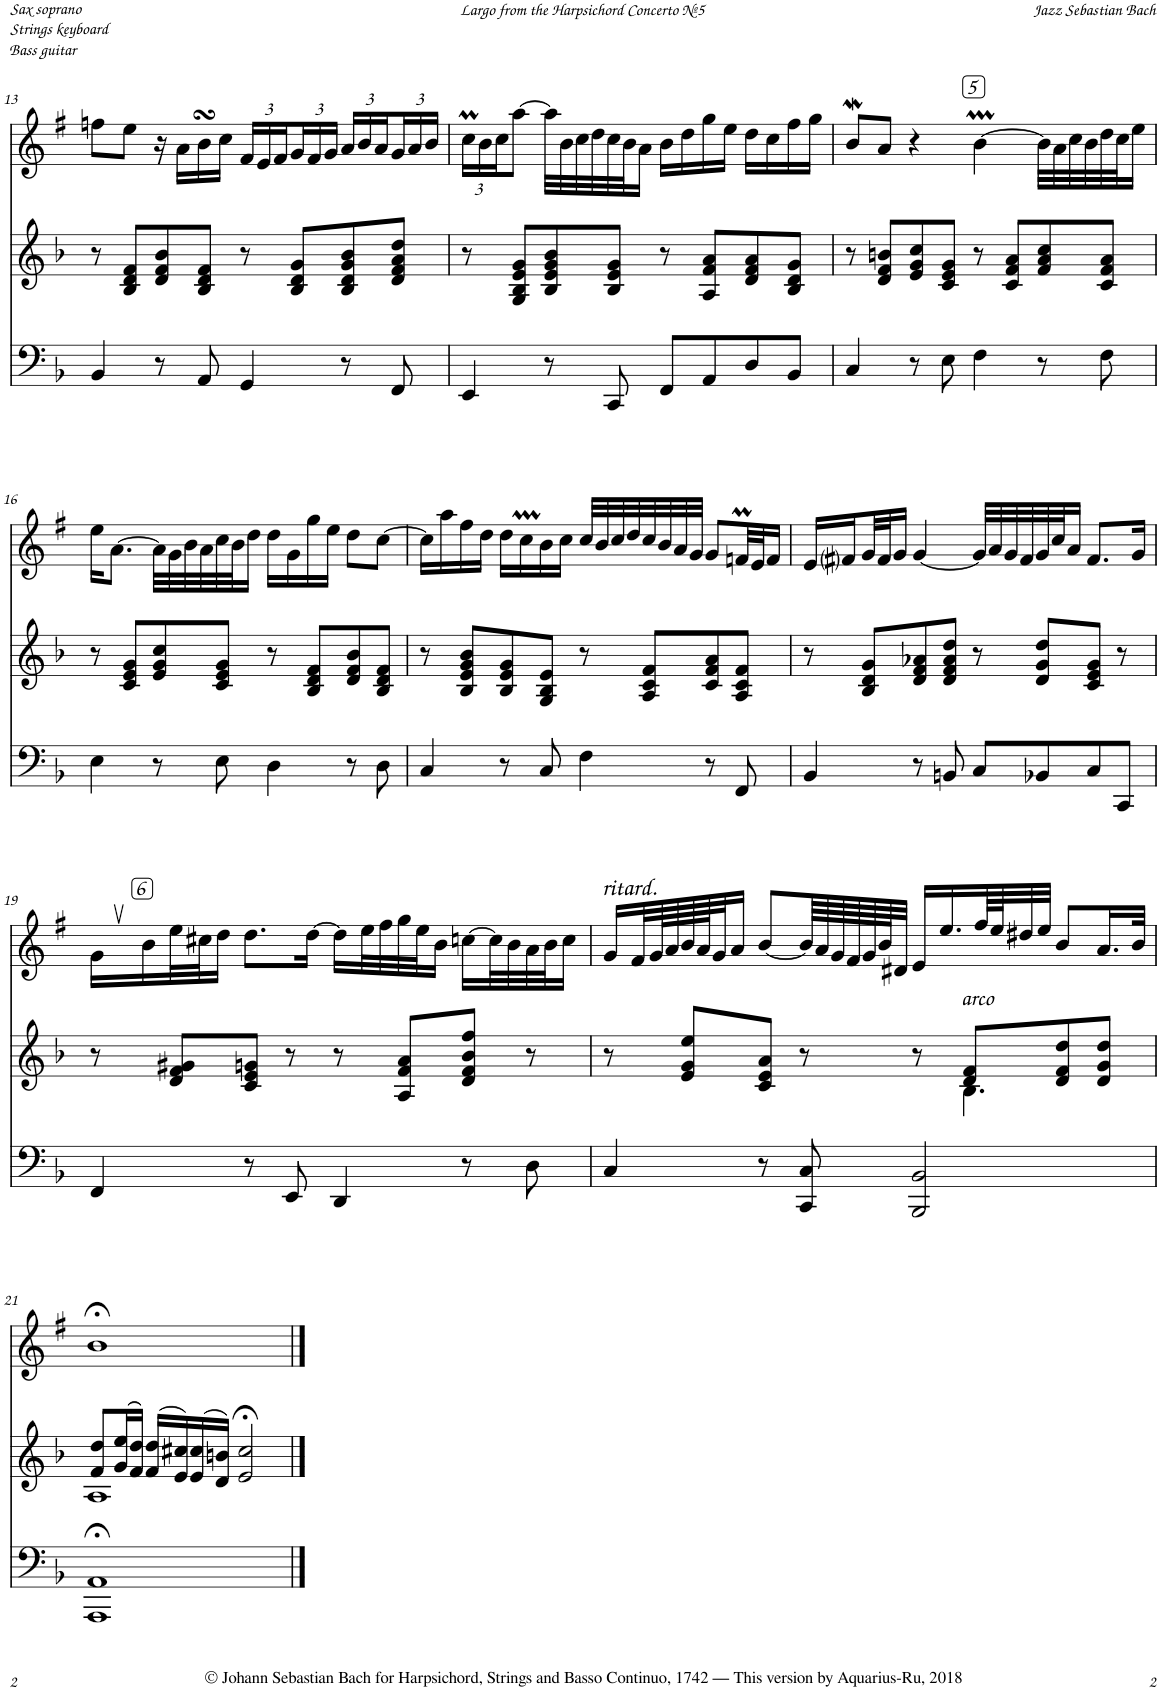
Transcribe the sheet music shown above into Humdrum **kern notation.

**kern	**kern	**kern
*part3	*part2	*part1
*staff3	*staff2	*staff1
*I"Bass guitar	*I"Strings keyboard	*I"Saxophone soprano
*I'Gtr	*I'Str	*
!!LO:PB:g=z
*clefF4	*clefG2	*clefG2
*	*	*ITrd1c2
*k[b-]	*k[b-]	*k[f#]
*M4/4	*M4/4	*M4/4
*met(c)	*met(c)	*met(c)
=13	=13	=13
4BB-/	8r	8ffn\L
.	8B-/ 8d/ 8f/L	8ee\J
8r	8d/ 8f/ 8b-/	16r
.	.	16a\LL
8AA/	8B-/ 8d/ 8f/J	16bsSsS\
.	.	16cc\JJ
*	*	*Xbrackettup
4GG/	8r	24f#/LL
.	.	24e/
.	.	24f#/
.	8B-/ 8d/ 8g/L	24g/
.	.	24f#/
.	.	24g/JJ
8r	8B-/ 8d/ 8g/ 8b-/	24a/LL
.	.	24b/
.	.	24a/
8FF/	8d/ 8f/ 8a/ 8dd/J	24g/
.	.	24a/
.	.	24b/JJ
=14	=14	=14
4EE/	8r	24ccM\LL
.	.	24b\
.	.	24cc\J
.	8G/ 8B-/ 8e/ 8g/L	[8aa\J
8r	8B-/ 8e/ 8g/ 8b-/	32aa\LLL]
.	.	32b\
.	.	32cc\
.	.	32dd\
8CC/	8B-/ 8e/ 8g/J	32cc\
.	.	32b\J
.	.	16a\JJ
8FF/L	8r	16b\LL
.	.	16dd\
8AA/	8A/ 8f/ 8a/L	16gg\
.	.	16ee\JJ
8D/	8d/ 8f/ 8a/	16dd\LL
.	.	16cc\
8BB-/J	8B-/ 8d/ 8g/J	16ff#\
.	.	16gg\JJ
!!LO:REH:place=s1:a:cj:t=5:qo=2
=15	=15	=15
4C/	8r	8bW/L
.	8d/ 8f/ 8bn/L	8a/J
8r	8e/ 8g/ 8cc/	4r
8E\	8c/ 8e/ 8g/J	.
4F\	8r	[4bm\
.	8c/ 8f/ 8a/L	.
8r	8f/ 8a/ 8cc/	32b\LLL]
.	.	32a\
.	.	32cc\
.	.	32b\
8F\	8c/ 8f/ 8a/J	32dd\
.	.	32cc\J
.	.	16ee\JJ
!!LO:LB:g=z
=16	=16	=16
4E\	8r	16ee\KL
.	.	[8.a\J
.	8c/ 8e/ 8g/L	.
8r	8e/ 8g/ 8cc/	32a\LLL]
.	.	32g\
.	.	32b\
.	.	32a\
8E\	8c/ 8e/ 8g/J	32cc\
.	.	32b\J
.	.	16dd\JJ
4D\	8r	16dd\LL
.	.	16g\
.	8B-/ 8d/ 8f/L	16gg\
.	.	16ee\JJ
8r	8d/ 8f/ 8b-/	8dd\L
8D\	8B-/ 8d/ 8f/J	[8cc\J
=17	=17	=17
4C/	8r	16cc\LL]
.	.	16aa\
.	8B-/ 8e/ 8g/ 8b-/L	16ff#\
.	.	16dd\JJ
8r	8B-/ 8e/ 8g/	16dd\LL
.	.	16ccM\
8C/	8G/ 8B-/ 8e/J	16b\
.	.	16cc\JJ
4F\	8r	32cc/LLL
.	.	32b/
.	.	32cc/
.	.	32dd/
.	8A/ 8c/ 8f/L	32cc/
.	.	32b/
.	.	32a/
.	.	32g/JJJ
8r	8c/ 8f/ 8a/	8g/L
8FF/	8A/ 8c/ 8f/J	32fnM/LL
.	.	32e/J
.	.	16f/JJ
=18	=18	=18
4BB-/	8r	16e/LL
.	.	16f#i/
.	8B-/ 8d/ 8g/L	32g/L
.	.	32f#/J
.	.	16g/JJ
8r	8d/ 8f/ 8a-X/	[4g/
8BBn/	8d/ 8f/ 8a-/ 8dd/J	.
8C/L	8r	32g/LLL]
.	.	32a/
.	.	32g/
.	.	32f#/
8BB-X/	8d/ 8g/ 8dd/L	32g/
.	.	32cc/J
.	.	16a/JJ
8C/	8c/ 8e/ 8g/J	8.f#/L
8CC/J	8r	.
.	.	16g/Jk
!!LO:LB:g=z
!!LO:REH:place=s1:a:cj:t=6:qo=0.25
=19	=19	=19
4FF/	8r	16g,\LL
.	.	16b\
.	8d/ 8f/ 8g#X/L	32ee\L
.	.	32cc#X\J
.	.	16dd\JJ
8r	8c/ 8e/ 8gn/J	8.dd\L
8EE/	8r	.
.	.	[16dd\Jk
4DD/	8r	16dd\LL]
.	.	32ee\L
.	.	32ff#\
.	8A/ 8f/ 8a/L	32gg\
.	.	32ee\J
.	.	16b\JJ
8r	8d/ 8f/ 8b-/ 8ff/J	[16ccn\LL
.	.	32cc\L]
.	.	32b\
8D\	8r	32a\
.	.	32b\J
.	.	16cc\JJ
=20	=20	=20
*	*^	*
!	!	!	!LO:TX:a:t=ritard.
4C/	8r	8ryy	16g/LL
.	.	.	32f#/L
.	.	.	64g/L
.	.	.	64a/
*	*v	*v	*
.	8e/ 8g/ 8ee/L	64b/
.	.	64a/J
.	.	32g/J
.	.	16a/JJ
8r	8c/ 8e/ 8a/J	[8b/L
8CC/ 8C/	8r	64b/LLL]
.	.	64a/
.	.	64g/
.	.	64f#/
.	.	64g/
.	.	64b/J
.	.	32d#X/JJJ
2BBB-/ 2BB-/	8r	16e/LL
.	.	16.ee/
*	*^	*
!	!LO:TX:a:t=arco	!	!
.	8d/ 8f/L	4.B-\	.
.	.	.	64ff#/LL
.	.	.	64ee/J
.	.	.	32dd#X/
.	.	.	32ee/JJJ
.	8d/ 8f/ 8dd/	.	8b/L
.	8d/ 8g/ 8dd/J	.	16.a/L
.	.	.	32b/JJk
!!LO:LB:g=z
=21	=21	=21	=21
1AAA;< 1AA;<	8f/ 8dd/L	1A	1b;<
.	(16g/ 16ee/L	.	.
.	16f/ 16dd/JJ)	.	.
.	(16f/ 16dd/LL	.	.
.	16e/ 16cc#X/)	.	.
.	(16e/ 16cc#/	.	.
.	16d/ 16bn/JJ)	.	.
.	2e/;< 2cc#/;<	.	.
*	*v	*v	*
==	==	==
*-	*-	*-
